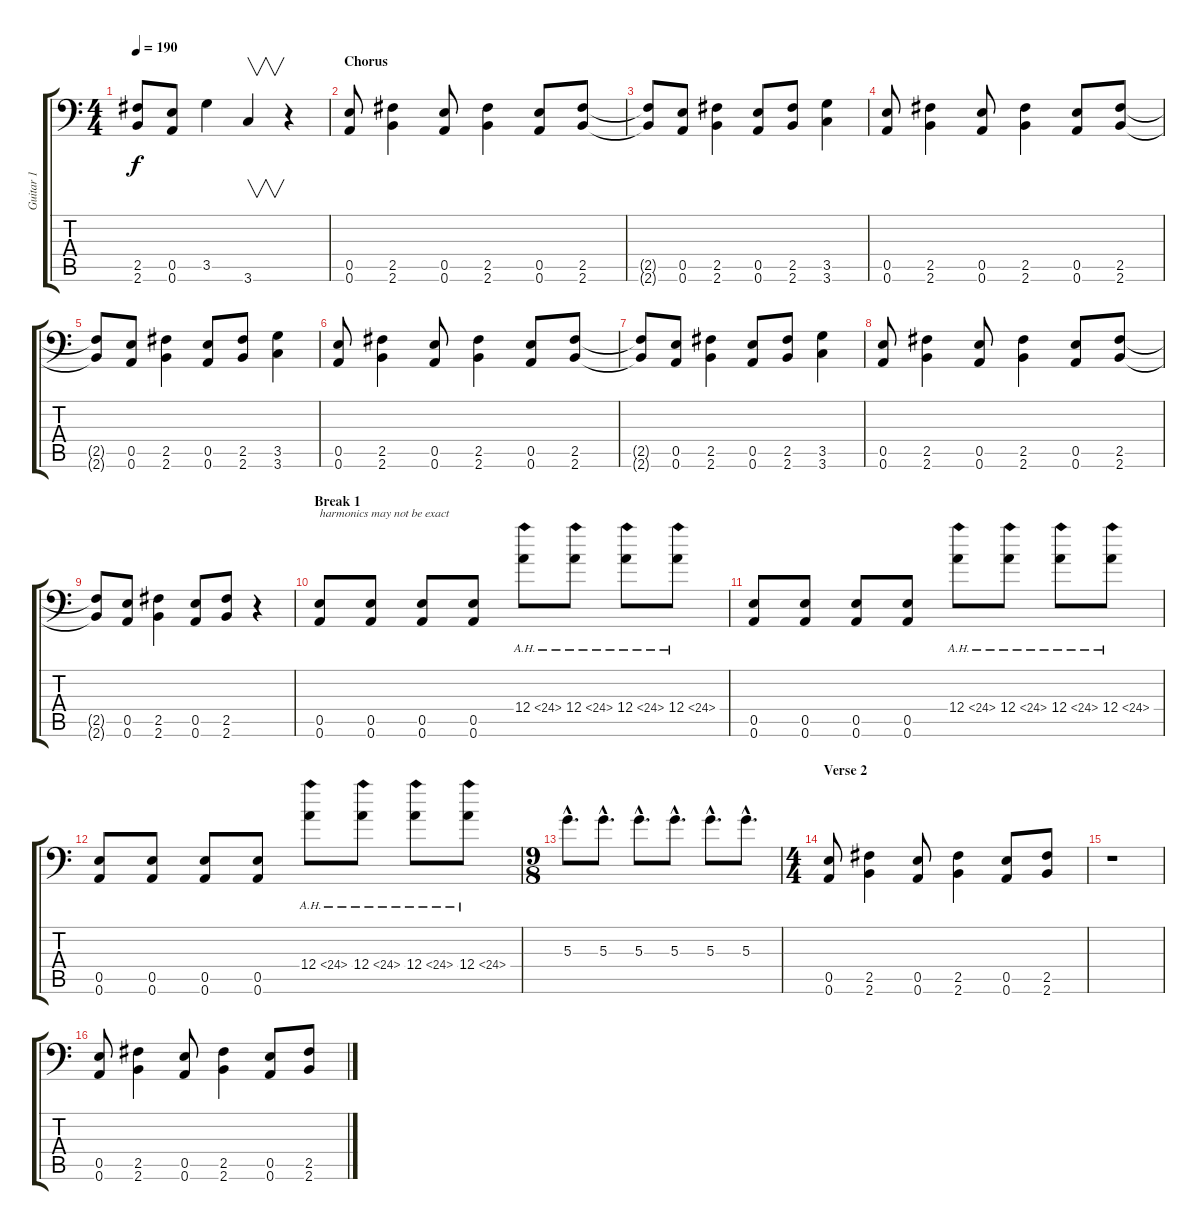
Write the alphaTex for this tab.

\track ("Guitar 1" "Guitar 1") {instrument distortionguitar}
\staff {score tabs}
\tuning (B3 Gb3 D3 A2 E2 A1) {hide}
\ts (4 4)
\tempo 190
\clef f4
\ks c
(2.5{t} 2.6{t}).8{dy f} (0.5 0.6).8 3.5.4 3.6.4{v} r.4 |
\section ("" "Chorus")
(0.5 0.6).8 (2.5 2.6).4 (0.5 0.6).8 (2.5 2.6).4 (0.5 0.6).8 (2.5 2.6).8 |
(2.5{t} 2.6{t}).8 (0.5 0.6).8 (2.5 2.6).4 (0.5 0.6).8 (2.5 2.6).8 (3.5 3.6).4 |
(0.5 0.6).8 (2.5 2.6).4 (0.5 0.6).8 (2.5 2.6).4 (0.5 0.6).8 (2.5 2.6).8 |
(2.5{t} 2.6{t}).8 (0.5 0.6).8 (2.5 2.6).4 (0.5 0.6).8 (2.5 2.6).8 (3.5 3.6).4 |
(0.5 0.6).8 (2.5 2.6).4 (0.5 0.6).8 (2.5 2.6).4 (0.5 0.6).8 (2.5 2.6).8 |
(2.5{t} 2.6{t}).8 (0.5 0.6).8 (2.5 2.6).4 (0.5 0.6).8 (2.5 2.6).8 (3.5 3.6).4 |
(0.5 0.6).8 (2.5 2.6).4 (0.5 0.6).8 (2.5 2.6).4 (0.5 0.6).8 (2.5 2.6).8 |
(2.5{t} 2.6{t}).8 (0.5 0.6).8 (2.5 2.6).4 (0.5 0.6).8 (2.5 2.6).8 r.4 |
\section ("" "Break 1")
(0.5 0.6).8{txt "harmonics may not be exact"} (0.5 0.6).8 (0.5 0.6).8 (0.5 0.6).8 12.4{ah 12}.8 12.4{ah 12}.8 12.4{ah 12}.8 12.4{ah 12}.8 |
(0.5 0.6).8 (0.5 0.6).8 (0.5 0.6).8 (0.5 0.6).8 12.4{ah 12}.8 12.4{ah 12}.8 12.4{ah 12}.8 12.4{ah 12}.8 |
(0.5 0.6).8 (0.5 0.6).8 (0.5 0.6).8 (0.5 0.6).8 12.4{ah 12}.8 12.4{ah 12}.8 12.4{ah 12}.8 12.4{ah 12}.8 |
\ts (9 8)
5.3{hac}.8{d instrument guitarfretnoise} 5.3{hac}.8{d} 5.3{hac}.8{d} 5.3{hac}.8{d} 5.3{hac}.8{d} 5.3{hac}.8{d} |
\ts (4 4)
\section ("" "Verse 2")
(0.5 0.6).8{instrument distortionguitar} (2.5 2.6).4 (0.5 0.6).8 (2.5 2.6).4 (0.5 0.6).8 (2.5 2.6).8 |
r.1 |
(0.5 0.6).8 (2.5 2.6).4 (0.5 0.6).8 (2.5 2.6).4 (0.5 0.6).8 (2.5 2.6).8
